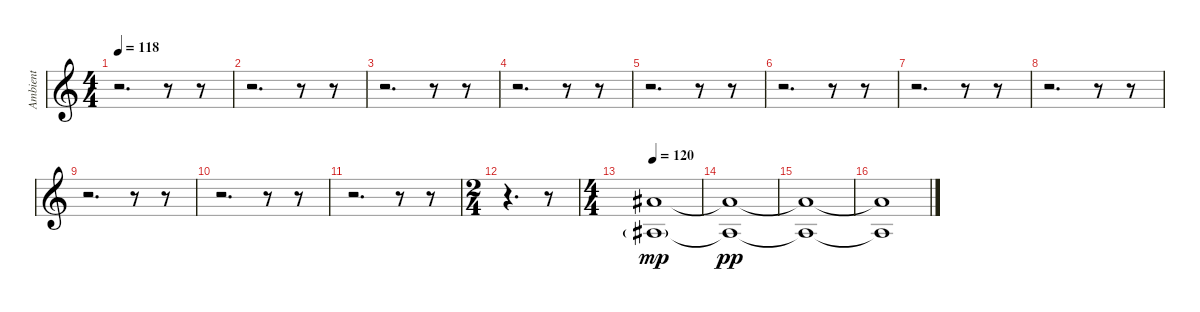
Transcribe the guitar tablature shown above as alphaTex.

\track ("Ambient" "Ambient") {instrument fx6goblins}
\staff {score}
\tuning (E4 B3 G3 D3 A2 E2) {hide}
\ts (4 4)
\tempo 118
\clef g2
\ks c
r.2{d dy mp} r.8 r.8 |
r.2{d} r.8 r.8 |
r.2{d} r.8 r.8 |
r.2{d} r.8 r.8 |
r.2{d} r.8 r.8 |
r.2{d} r.8 r.8 |
r.2{d} r.8 r.8 |
r.2{d} r.8 r.8 |
r.2{d} r.8 r.8 |
r.2{d} r.8 r.8 |
r.2{d} r.8 r.8 |
\ts (2 4)
r.4{d} r.8 |
\ts (4 4)
\tempo 120
(11.2 3.3{g}).1 |
(11.2{t} 3.3{t}).1{dy pp} |
(11.2{t} 3.3{t}).1 |
(11.2{t} 3.3{t}).1
